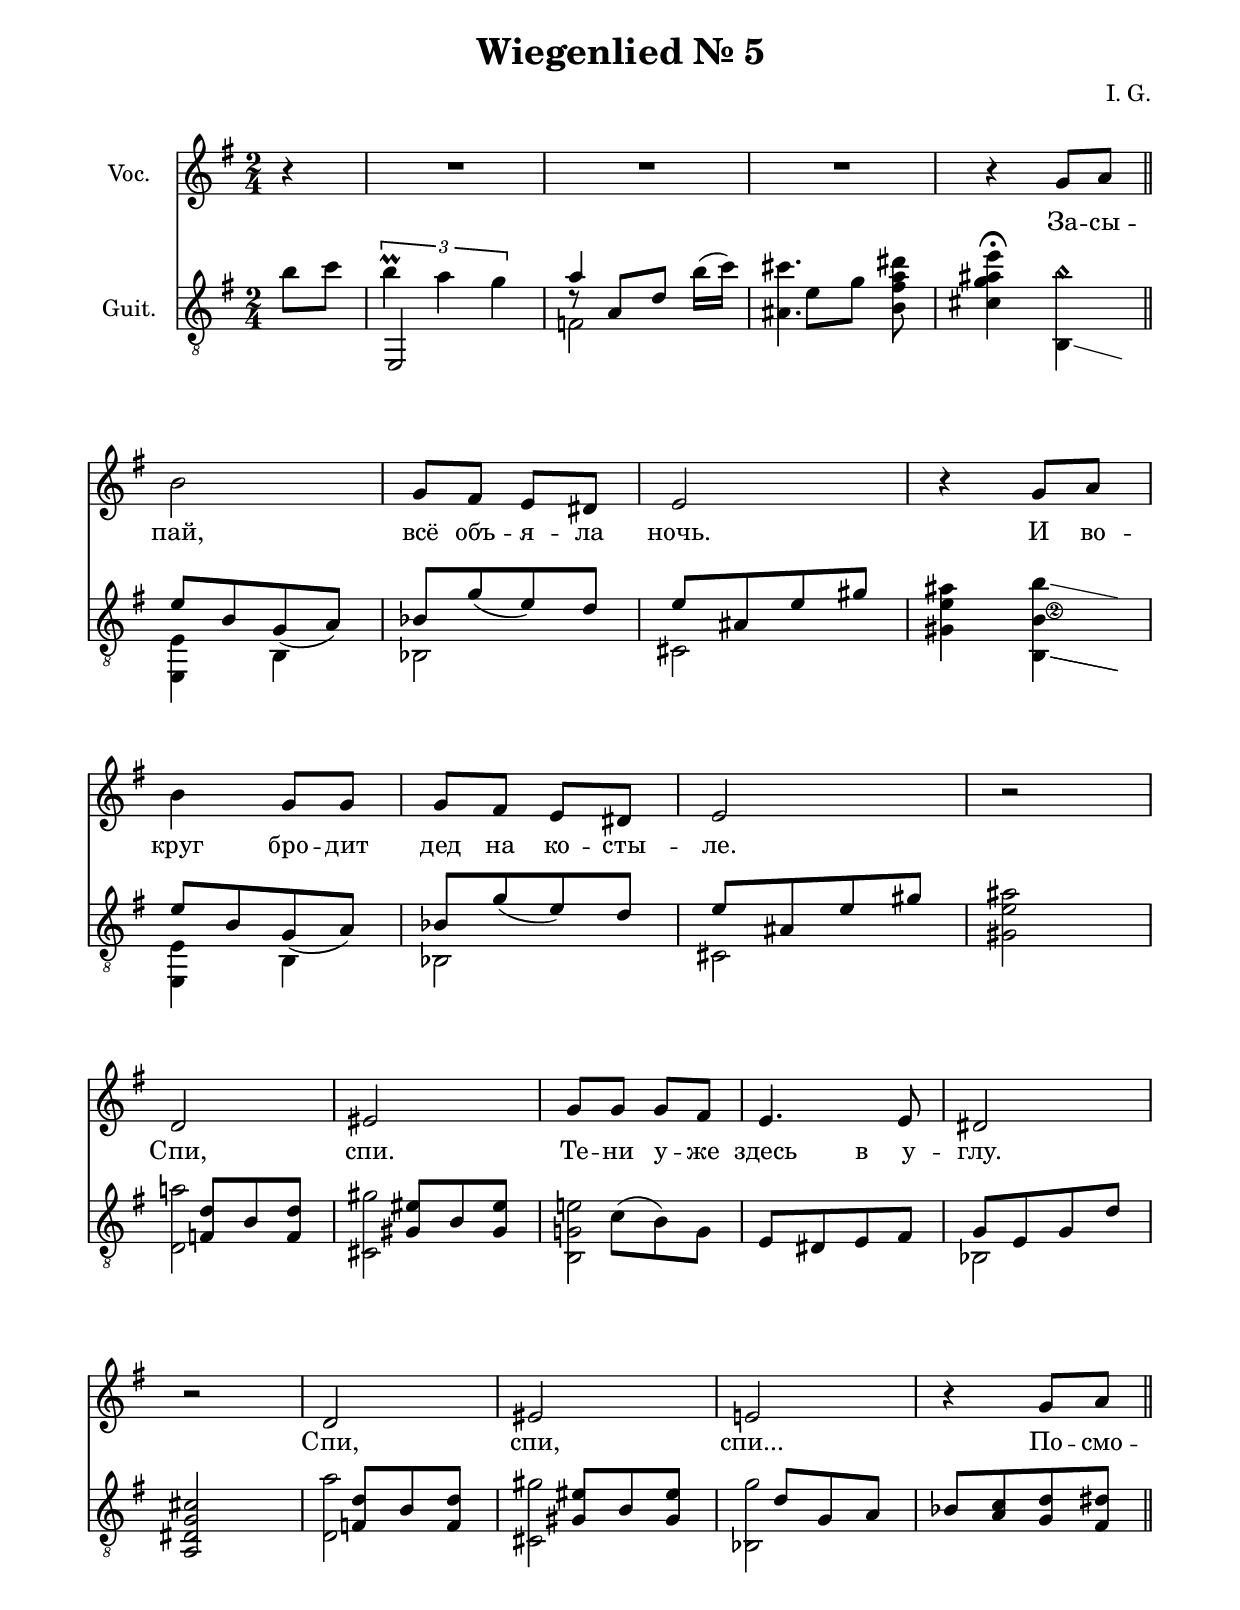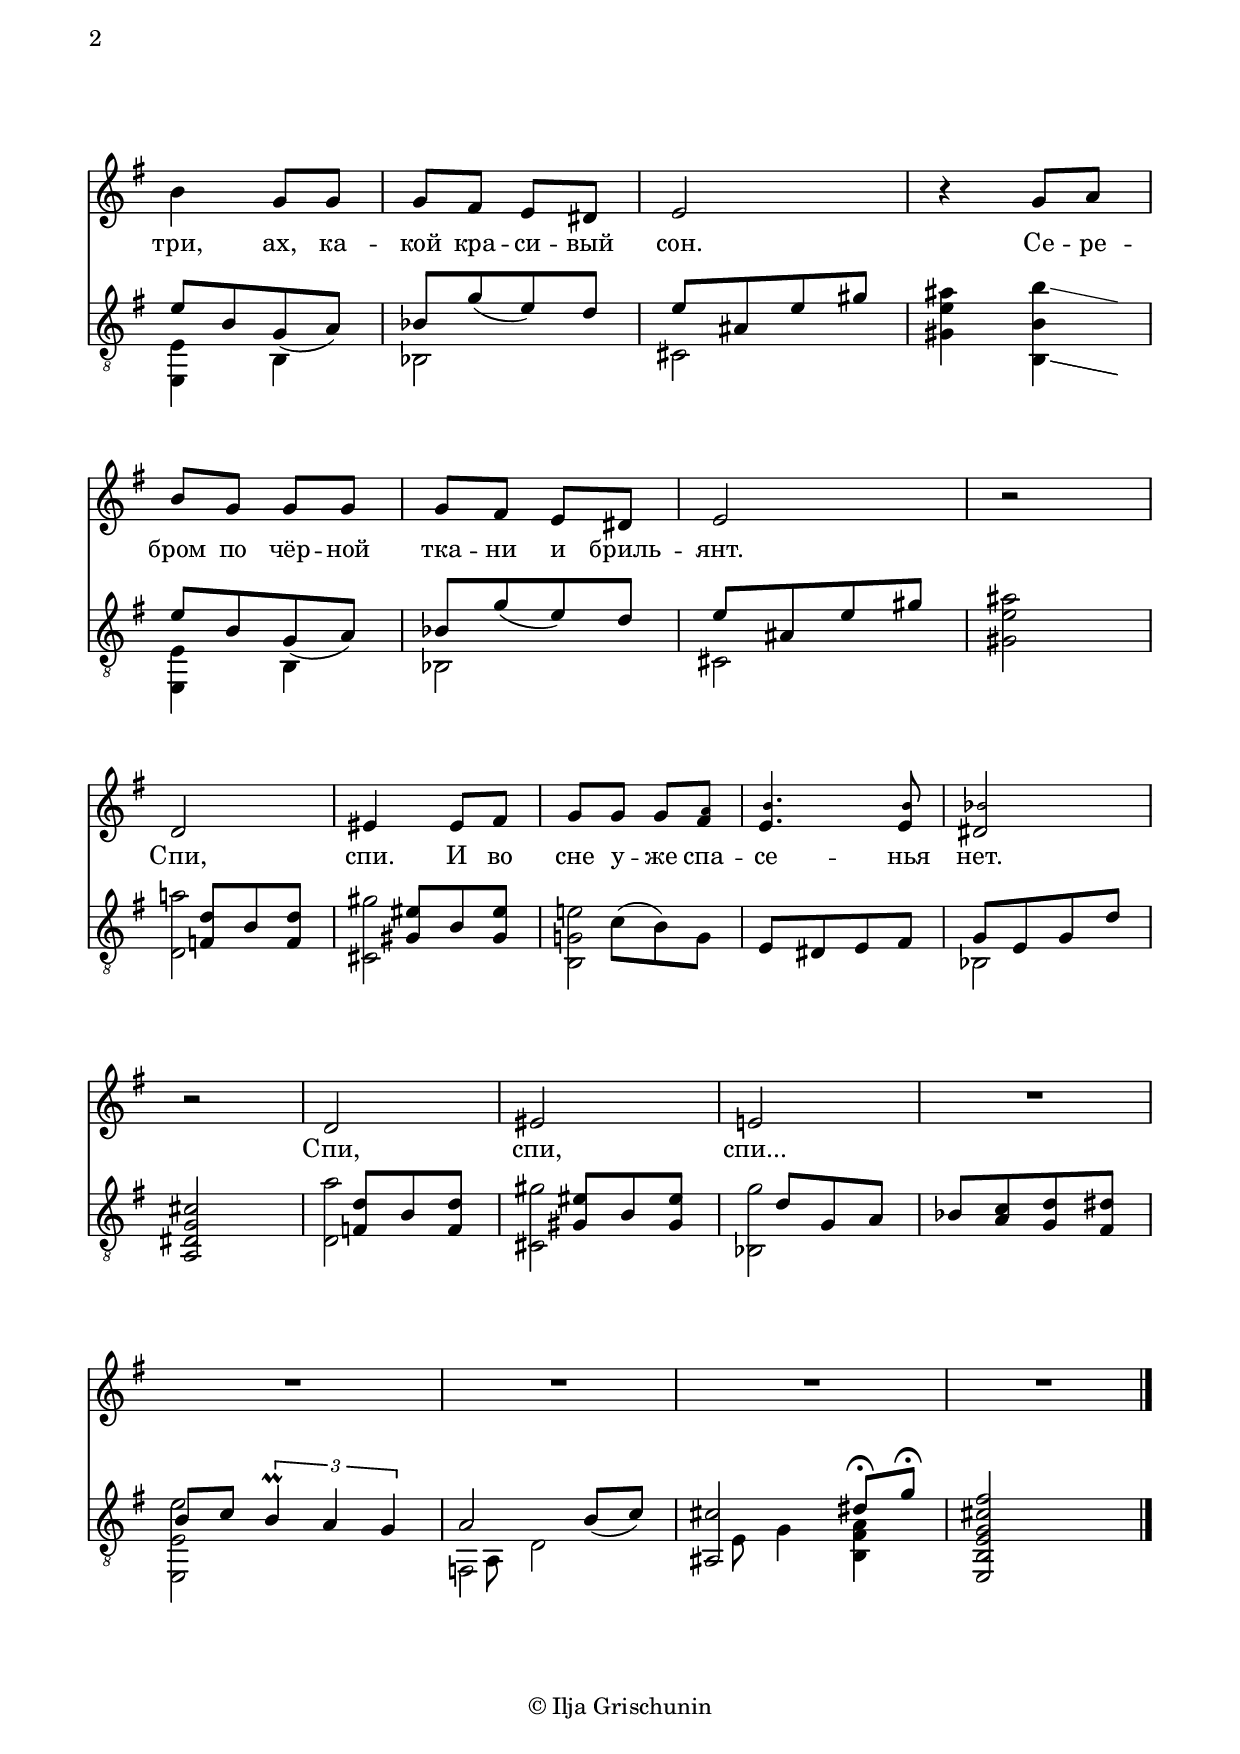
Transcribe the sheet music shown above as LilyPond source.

\version "2.19.15"

\language "deutsch"

\header {
  title = "Wiegenlied № 5"
  composer = "I. G."
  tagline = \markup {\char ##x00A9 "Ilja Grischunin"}
}

\paper {
  #(set-paper-size "a4")
  top-system-spacing.basic-distance = #30
  top-markup-spacing.basic-distance = #10
  markup-system-spacing.basic-distance = #25
  system-system-spacing.basic-distance = #25
  %score-system-spacing.basic-distance = #40
  %score-markup-spacing.basic-distance = #25
  last-bottom-spacing.basic-distance = #30
  left-margin = 15
  right-margin = 15
}

\layout {
  \context {
    \Score
    \remove "Bar_number_engraver"
    %\override StaffGrouper.staff-staff-spacing.basic-distance = #16
  }
  \context {
    \Staff
    \override VerticalAxisGroup.default-staff-staff-spacing.padding = #3.5
  }
}

\version "2.19.15"

\language "deutsch"

%%%%%%%% VOICE %%%%%%%%%%%%
funfteSong = \relative {
  \clef treble
  \key e \minor
  \time 2/4
  \partial 4
  r4 R2*3
  r4 g'8 a
  \bar "||" \break
  h2 g8 fis e dis e2
  r4 g8 a \break
  h4 g8 g g fis e dis e2 r  \break
  d eis g8 g g fis e4. e8 dis2 \break
  r d eis e! r4 g8 a
  \bar "||" \break
  h4 g8 g g fis e dis e2 r4 g8 a \break
  h g g g g fis e dis e2 r \break
  d eis4 eis8 fis g g g <fis \tweak font-size #-3 a>
  <e \tweak font-size #-3 h'>4. <e \tweak font-size #-3 h'>8
  <dis \tweak font-size #-3 b'>2 \break
  r d eis e! R2 \break
  \override Staff.TimeSignature.stencil = ##f
  \time 3/4
  R2.*4
  \bar "|."
}
funfteLyrics = \lyricmode {
  \partial 4
  4 2*3 4
  За8 -- сы -- пай,2 всё8 объ -- я -- ла ночь.2.
  И8 во -- круг4 бро8 -- дит дед на ко -- сты -- ле.2
  2 Спи,2 спи. Те8 -- ни у -- же здесь4 в8 у -- глу.2
  2 Спи,2 спи, спи...2.
  По8 -- смо -- три,4 ах,8 ка -- кой кра -- си -- вый сон.2.
  Се8 -- ре -- бром по чёр -- ной тка -- ни и бриль -- янт.2
  2 Спи,2 спи.4 И8 во сне у -- же спа -- се4. -- нья8 нет.2
  2 Спи,2 спи, спи...
}
%%%%%%%% DYNAMIC %%%%%%%%%%
dynamicFunf = {
  \override Hairpin.to-barline = ##f

}

%%%%%%%% GUITAR %%%%%%%%%%%
funfteGuitar = \relative {
  \clef "treble_8"
  \key e \minor
  \time 2/4
  \partial 4
  h'8 c
  <<
    {
      \stemDown
      \times 2/3 {h4\prall a g}
    }
    \\
    {
      \stemUp
      e,,2
    }
  >>
  <<
    {
      a''4 s8
      \stemDown
      h16( c)
    }
    \\
    {
      \voiceOne
      d,8\rest a[ d] s
    }
    \\
    {
      \voiceTwo
      f,2
    }
  >>
  <<
    {
      \stemDown
      <ais cis'>4.<h fis' a dis>8
    }
    \\
    {
      s8 e[ g] s
    }
  >>
  #(define afterGraceFraction (cons 15 16))
  <cis, g' ais e'>4\fermata
  \afterGrace <h, h''\harmonic>\glissando
  {\hideNotes fis16 \unHideNotes}
  \bar "||"
  \set Staff.beatStructure = #'( 4)
  <<
    {
      e''8 h g_( a) b g'_( e) d e ais, e' gis
    }
    \\
    {
      <e,, e'>4 h' b2 cis
    }
  >>
  #(define afterGraceFraction (cons 15 16))
  <gis' e' ais>4
  \set glissandoMap = #'((0 . 0) (0 . 0) (2 . 2))
  \override StringNumber.extra-offset = #'(1.5 . -4.5)
  \afterGrace <h, h'\2 h'>\glissando
  {\hideNotes <fis fis' fis'>16 \unHideNotes }
  <<
    {
      e''8 h g_( a) b g'_( e) d e ais, e' gis
    }
    \\
    {
      <e,, e'>4 h' b2 cis
    }
  >>
  <gis' e' ais>2
  <<
    {
      s8 <f d'> h <f d'>
      s <gis eis'> h <gis eis'>
      \stemDown
      s c( h) g
    }
    \\
    {
      <d a''!>2<cis gis''><h g'! e'!>
    }
  >>
  e8 dis e fis
  <<
    {
      g e g d'
    }
    \\
    {
      b,2
    }
  >>
  <a dis g cis>2
  <<
    {
      s8 <f' d'> h <f d'>
      s <gis eis'> h <gis eis'>
      s d' g, a
    }
    \\
    {
      <d, a''>2<cis gis''><b g''>
    }
  >>
  b'8 <a c><g d'><fis dis'>
  \bar "||"
  <<
    {
      e'8 h g_( a) b g'_( e) d e ais, e' gis
    }
    \\
    {
      <e,, e'>4 h' b2 cis
    }
  >>
  #(define afterGraceFraction (cons 15 16))
  <gis' e' ais>4
  \set glissandoMap = #'((0 . 0) (0 . 0) (2 . 2))
  \afterGrace <h, h' h'>\glissando
  {\hideNotes <fis fis' fis'>16 \unHideNotes }
  <<
    {
      e''8 h g_( a) b g'_( e) d e ais, e' gis
    }
    \\
    {
      <e,, e'>4 h' b2 cis
    }
  >>
  <gis' e' ais>2
  <<
    {
      s8 <f d'> h <f d'>
      s <gis eis'> h <gis eis'>
      \stemDown
      s c( h) g
    }
    \\
    {
      <d a''!>2<cis gis''><h g'! e'!>
    }
  >>
  e8 dis e fis
  <<
    {
      g e g d'
    }
    \\
    {
      b,2
    }
  >>
  <a dis g cis>2
  <<
    {
      s8 <f' d'> h <f d'>
      s <gis eis'> h <gis eis'>
      s d' g, a
    }
    \\
    {
      <d, a''>2<cis gis''><b g''>
    }
  >>
  b'8 <a c><g d'><fis dis'>
  \override Staff.TimeSignature.stencil = ##f
  \time 3/4
  <<
    {
      h8[ c] \times 2/3 {h4\prall a g}
    }
    \\
    {
      <e, e' e'>2 s4
    }
  >>
  <<
    {
      a'2 h8_( c)
    }
    \\
    {
      s8 a, d2
    }
    \\
    {
      \voiceTwo
      f,2 s4
    }
  >>
  <<
    {
      <ais cis'>2 dis'8\fermata g\fermata
    }
    \\
    {
      s8 e, g4 <h, fis' a>
    }
  >>
  <e, h' e g cis fis>2 s4
  \bar "|."
}


\score {
  %\new StaffGroup
  <<
    \new Staff \with {
        instrumentName = "Voc."
      }
      <<
      	\new Voice = "Ten" {
      		\funfteSong
      }
      \new Lyrics %\lyricsto "Ten" 
      {
        \funfteLyrics
      }
    >>
    %\new Dynamics \dynamicFunf
    \new Staff \with {
        instrumentName = "Guit."
      }
      \funfteGuitar
  >>
}